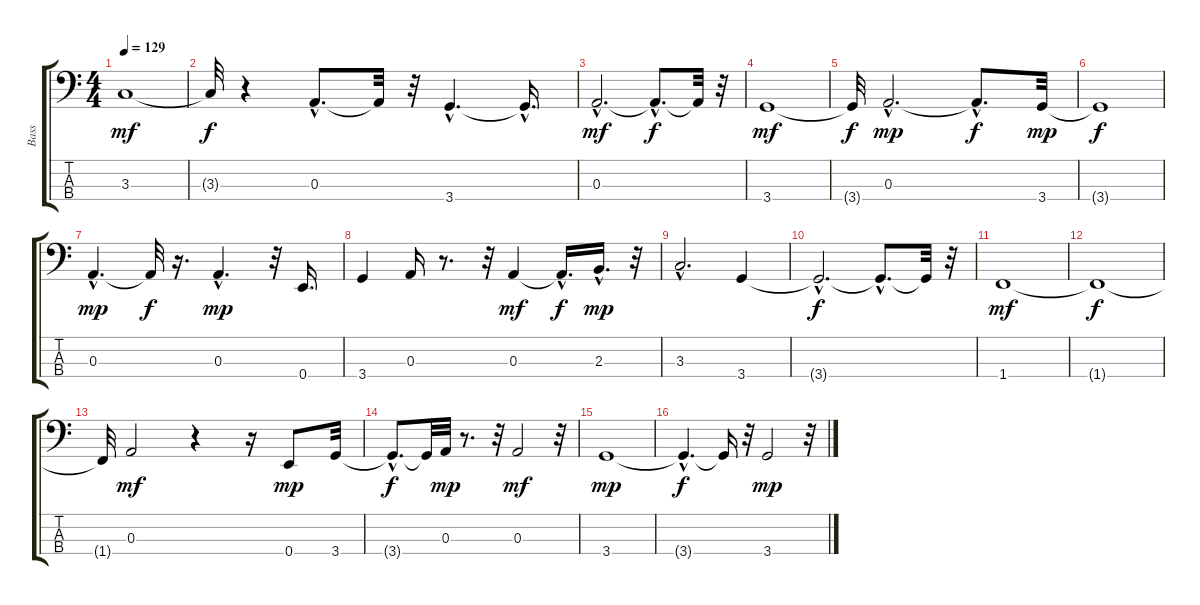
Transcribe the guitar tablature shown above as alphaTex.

\track ("Bass" "Bass") {instrument fretlessbass}
\staff {score tabs}
\tuning (G2 D2 A1 E1) {hide}
\ts (4 4)
\tempo 129
\clef f4
\ks c
3.3.1{dy mf} |
3.3{t}.32{dy f} r.4 0.3{hac}.8{d} 0.3{t}.32 r.32 3.4{hac}.4{d} 3.4{hac t}.16{d} |
0.3{hac}.2{d dy mf} 0.3{hac t}.8{d dy f} 0.3{t}.32 r.32 |
3.4.1{dy mf} |
3.4{t}.32{dy f} 0.3{hac}.2{d dy mp} 0.3{hac t}.8{d dy f} 3.4.32{dy mp} |
3.4{t}.1{dy f} |
0.3{hac}.4{d dy mp} 0.3{t}.32{dy f} r.16{d} 0.3{hac}.4{d dy mp} r.32 0.4.16{d} |
3.4.4 0.3.16 r.8{d} r.32 0.3.4{dy mf} 0.3{hac t}.16{d dy f} 2.3{hac}.16{d dy mp} r.32 |
3.3{hac}.2{d} 3.4.4 |
3.4{hac t}.2{d dy f} 3.4{hac t}.8{d} 3.4{t}.32 r.32 |
1.4.1{dy mf} |
1.4{t}.1{dy f} |
1.4{t}.32 0.3.2{dy mf} r.4 r.16 0.4.8{dy mp} 3.4.32 |
3.4{hac t}.8{d dy f} 3.4{t}.32 0.3.32{dy mp} r.8{d} r.32 0.3.2{dy mf} r.32 |
3.4.1{dy mp} |
3.4{hac t}.4{d dy f} 3.4{t}.16 r.32 3.4.2{dy mp} r.32
